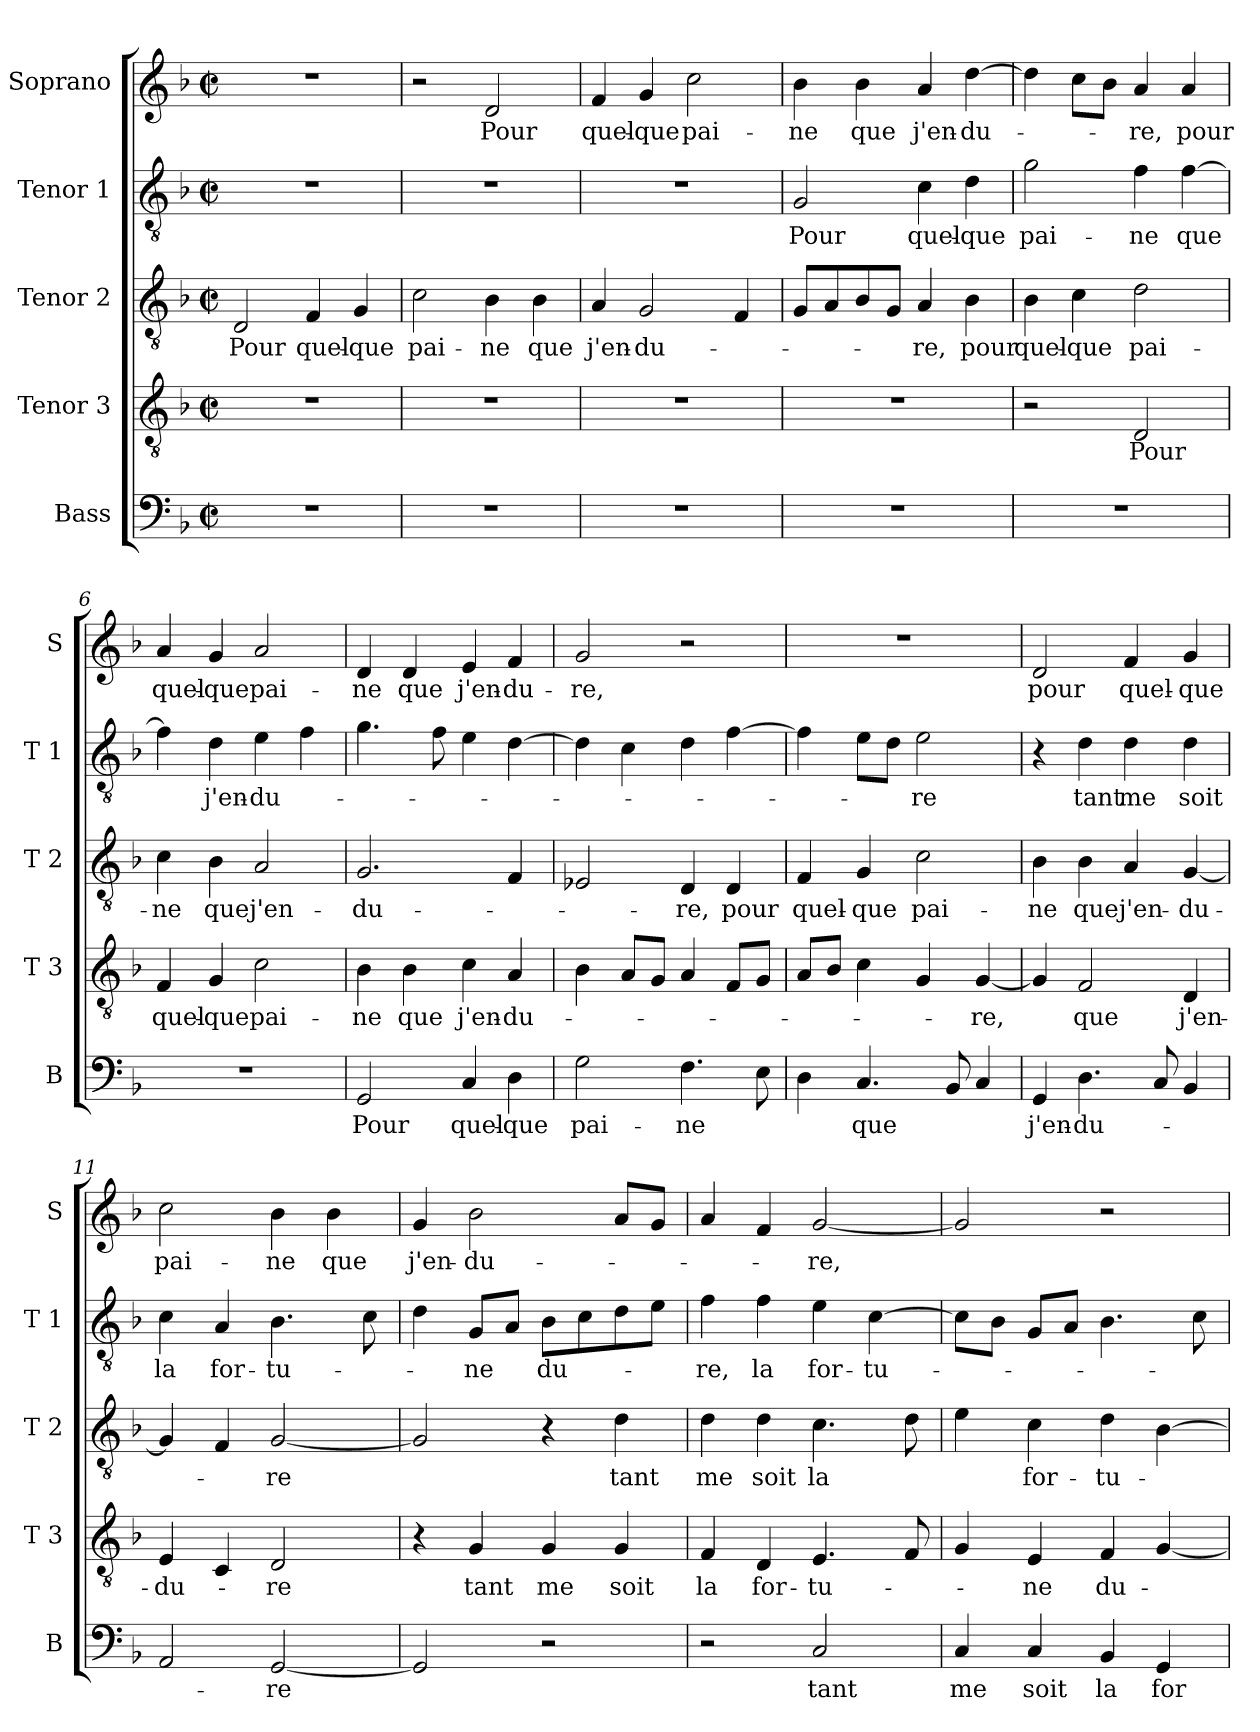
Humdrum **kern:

**kern	**text	**kern	**text	**kern	**text	**kern	**text	**kern	**text
*part5	*part5	*part4	*part4	*part3	*part3	*part2	*part2	*part1	*part1
*staff5	*staff5	*staff4	*staff4	*staff3	*staff3	*staff2	*staff2	*staff1	*staff1
*I"Bass	*	*I"Tenor 3	*	*I"Tenor 2	*	*I"Tenor 1	*	*I"Soprano	*
*I'B	*	*I'T 3	*	*I'T 2	*	*I'T 1	*	*I'S	*
*clefF4	*	*clefGv2	*	*clefGv2	*	*clefGv2	*	*clefG2	*
*k[b-]	*	*k[b-]	*	*k[b-]	*	*k[b-]	*	*k[b-]	*
*F:	*	*F:	*	*F:	*	*F:	*	*F:	*
*M2/2	*	*M2/2	*	*M2/2	*	*M2/2	*	*M2/2	*
*met(c|)	*	*met(c|)	*	*met(c|)	*	*met(c|)	*	*met(c|)	*
=1	=1	=1	=1	=1	=1	=1	=1	=1	=1
1r	.	1r	.	2D/	Pour	1r	.	1r	.
.	.	.	.	4F/	quel-	.	.	.	.
.	.	.	.	4G/	-que	.	.	.	.
=2	=2	=2	=2	=2	=2	=2	=2	=2	=2
1r	.	1r	.	2c\	pai-	1r	.	2r	.
.	.	.	.	4B-\	-ne	.	.	2d/	Pour
.	.	.	.	4B-\	que	.	.	.	.
=3	=3	=3	=3	=3	=3	=3	=3	=3	=3
1r	.	1r	.	4A/	j'en-	1r	.	4f/	quel-
.	.	.	.	2G/	-du-	.	.	4g/	-que
.	.	.	.	.	.	.	.	2cc\	pai-
.	.	.	.	4F/	.	.	.	.	.
=4	=4	=4	=4	=4	=4	=4	=4	=4	=4
1r	.	1r	.	8G/L	.	2G/	Pour	4b-\	-ne
.	.	.	.	8A/	.	.	.	.	.
.	.	.	.	8B-/	.	.	.	4b-\	que
.	.	.	.	8G/J	.	.	.	.	.
.	.	.	.	4A/	-re,	4c\	quel-	4a/	j'en-
.	.	.	.	4B-\	pour	4d\	-que	[4dd\	-du-
=5	=5	=5	=5	=5	=5	=5	=5	=5	=5
1r	.	2r	.	4B-\	quel-	2g\	pai-	4dd\]	.
.	.	.	.	4c\	-que	.	.	8cc\L	.
.	.	.	.	.	.	.	.	8b-\J	.
.	.	2D/	Pour	2d\	pai-	4f\	-ne	4a/	-re,
.	.	.	.	.	.	[4f\	que	4a/	pour
!!LO:LB:g=z
=6	=6	=6	=6	=6	=6	=6	=6	=6	=6
1r	.	4F/	quel-	4c\	-ne	4f\]	.	4a/	quel-
.	.	4G/	-que	4B-\	que	4d\	j'en-	4g/	-que
.	.	2c\	pai-	2A/	j'en-	4e\	-du-	2a/	pai-
.	.	.	.	.	.	4f\	.	.	.
=7	=7	=7	=7	=7	=7	=7	=7	=7	=7
2GG/	Pour	4B-\	-ne	2.G/	-du-	4.g\	.	4d/	-ne
.	.	4B-\	que	.	.	.	.	4d/	que
.	.	.	.	.	.	8f\	.	.	.
4C/	quel-	4c\	j'en-	.	.	4e\	.	4e/	j'en-
4D\	-que	4A/	-du-	4F/	.	[4d\	.	4f/	-du-
=8	=8	=8	=8	=8	=8	=8	=8	=8	=8
2G\	pai-	4B-\	.	2E-X/	.	4d\]	.	2g/	-re,
.	.	8A/L	.	.	.	4c\	.	.	.
.	.	8G/J	.	.	.	.	.	.	.
4.F\	-ne	4A/	.	4D/	-re,	4d\	.	2r	.
.	.	8F/L	.	4D/	pour	[4f\	.	.	.
8E\	.	8G/J	.	.	.	.	.	.	.
=9	=9	=9	=9	=9	=9	=9	=9	=9	=9
4D\	.	8A/L	.	4F/	quel-	4f\]	.	1r	.
.	.	8B-/J	.	.	.	.	.	.	.
4.C/	que	4c\	.	4G/	-que	8e\L	.	.	.
.	.	.	.	.	.	8d\J	.	.	.
.	.	4G/	.	2c\	pai-	2e\	-re	.	.
8BB-/	.	.	.	.	.	.	.	.	.
4C/	.	[4G/	-re,	.	.	.	.	.	.
=10	=10	=10	=10	=10	=10	=10	=10	=10	=10
4GG/	j'en-	4G/]	.	4B-\	-ne	4r	.	2d/	pour
4.D\	-du-	2F/	que	4B-\	que	4d\	tant	.	.
.	.	.	.	4A/	j'en-	4d\	me	4f/	quel-
8C/	.	.	.	.	.	.	.	.	.
4BB-/	.	4D/	j'en-	[4G/	-du-	4d\	soit	4g/	-que
!!LO:PB:g=z
=11	=11	=11	=11	=11	=11	=11	=11	=11	=11
2AA/	.	4E/	-du-	4G/]	.	4c\	la	2cc\	pai-
.	.	4C/	.	4F/	.	4A/	for-	.	.
[2GG/	-re	2D/	-re	[2G/	-re	4.B-\	-tu-	4b-\	-ne
.	.	.	.	.	.	.	.	4b-\	que
.	.	.	.	.	.	8c\	.	.	.
=12	=12	=12	=12	=12	=12	=12	=12	=12	=12
2GG/]	.	4r	.	2G/]	.	4d\	.	4g/	j'en-
.	.	4G/	tant	.	.	8G/L	-ne	2b-\	-du-
.	.	.	.	.	.	8A/J	.	.	.
2r	.	4G/	me	4r	.	8B-\L	du-	.	.
.	.	.	.	.	.	8c\	.	.	.
.	.	4G/	soit	4d\	tant	8d\	.	8a/L	.
.	.	.	.	.	.	8e\J	.	8g/J	.
=13	=13	=13	=13	=13	=13	=13	=13	=13	=13
2r	.	4F/	la	4d\	me	4f\	-re,	4a/	.
.	.	4D/	for-	4d\	soit	4f\	la	4f/	.
2C/	tant	4.E/	-tu-	4.c\	la	4e\	for-	[2g/	-re,
.	.	.	.	.	.	[4c\	-tu-	.	.
.	.	8F/	.	8d\	.	.	.	.	.
=14	=14	=14	=14	=14	=14	=14	=14	=14	=14
4C/	me	4G/	.	4e\	.	8c\L]	.	2g/]	.
.	.	.	.	.	.	8B-\J	.	.	.
4C/	soit	4E/	-ne	4c\	for-	8G/L	.	.	.
.	.	.	.	.	.	8A/J	.	.	.
4BB-/	la	4F/	du-	4d\	-tu-	4.B-\	.	2r	.
4GG/	for-	[4G/	.	[4B-\	.	.	.	.	.
.	.	.	.	.	.	8c\	.	.	.
=	=	=	=	=	=	=	=	=	=
*-	*-	*-	*-	*-	*-	*-	*-	*-	*-
